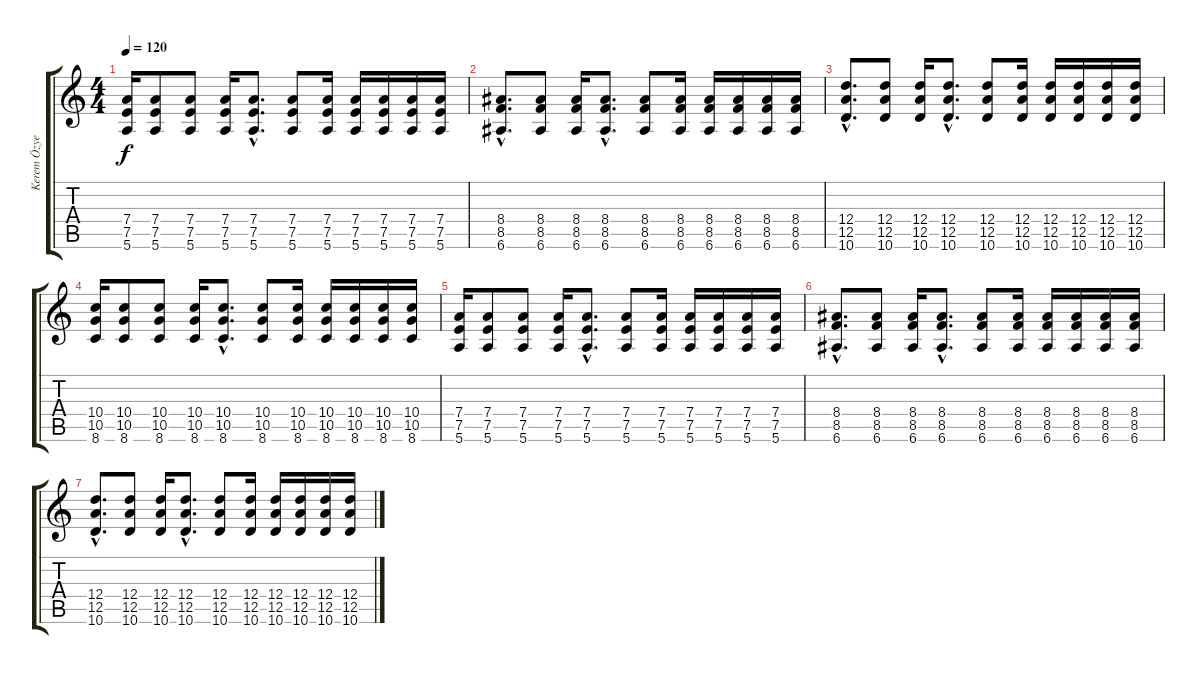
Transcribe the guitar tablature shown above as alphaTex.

\track ("Kerem Özyeğen" "Kerem Özye") {instrument overdrivenguitar}
\staff {score tabs}
\tuning (E4 B3 G3 D3 A2 E2) {hide}
\ts (4 4)
\tempo 120
\clef g2
\ks c
(7.4 7.5 5.6).16{dy f} (7.4 7.5 5.6).8 (7.4 7.5 5.6).8 (7.4 7.5 5.6).16 (7.4{hac} 7.5{hac} 5.6{hac}).8{d} (7.4 7.5 5.6).8 (7.4 7.5 5.6).16 (7.4 7.5 5.6).16 (7.4 7.5 5.6).16 (7.4 7.5 5.6).16 (7.4 7.5 5.6).16 |
(8.4{hac} 8.5{hac} 6.6{hac}).8{d} (8.4 8.5 6.6).8 (8.4 8.5 6.6).16 (8.4{hac} 8.5{hac} 6.6{hac}).8{d} (8.4 8.5 6.6).8 (8.4 8.5 6.6).16 (8.4 8.5 6.6).16 (8.4 8.5 6.6).16 (8.4 8.5 6.6).16 (8.4 8.5 6.6).16 |
(12.4{hac} 12.5{hac} 10.6{hac}).8{d} (12.4 12.5 10.6).8 (12.4 12.5 10.6).16 (12.4{hac} 12.5{hac} 10.6{hac}).8{d} (12.4 12.5 10.6).8 (12.4 12.5 10.6).16 (12.4 12.5 10.6).16 (12.4 12.5 10.6).16 (12.4 12.5 10.6).16 (12.4 12.5 10.6).16 |
(10.4 10.5 8.6).16 (10.4 10.5 8.6).8 (10.4 10.5 8.6).8 (10.4 10.5 8.6).16 (10.4{hac} 10.5{hac} 8.6{hac}).8{d} (10.4 10.5 8.6).8 (10.4 10.5 8.6).16 (10.4 10.5 8.6).16 (10.4 10.5 8.6).16 (10.4 10.5 8.6).16 (10.4 10.5 8.6).16 |
(7.4 7.5 5.6).16 (7.4 7.5 5.6).8 (7.4 7.5 5.6).8 (7.4 7.5 5.6).16 (7.4{hac} 7.5{hac} 5.6{hac}).8{d} (7.4 7.5 5.6).8 (7.4 7.5 5.6).16 (7.4 7.5 5.6).16 (7.4 7.5 5.6).16 (7.4 7.5 5.6).16 (7.4 7.5 5.6).16 |
(8.4{hac} 8.5{hac} 6.6{hac}).8{d} (8.4 8.5 6.6).8 (8.4 8.5 6.6).16 (8.4{hac} 8.5{hac} 6.6{hac}).8{d} (8.4 8.5 6.6).8 (8.4 8.5 6.6).16 (8.4 8.5 6.6).16 (8.4 8.5 6.6).16 (8.4 8.5 6.6).16 (8.4 8.5 6.6).16 |
(12.4{hac} 12.5{hac} 10.6{hac}).8{d} (12.4 12.5 10.6).8 (12.4 12.5 10.6).16 (12.4{hac} 12.5{hac} 10.6{hac}).8{d} (12.4 12.5 10.6).8 (12.4 12.5 10.6).16 (12.4 12.5 10.6).16 (12.4 12.5 10.6).16 (12.4 12.5 10.6).16 (12.4 12.5 10.6).16
